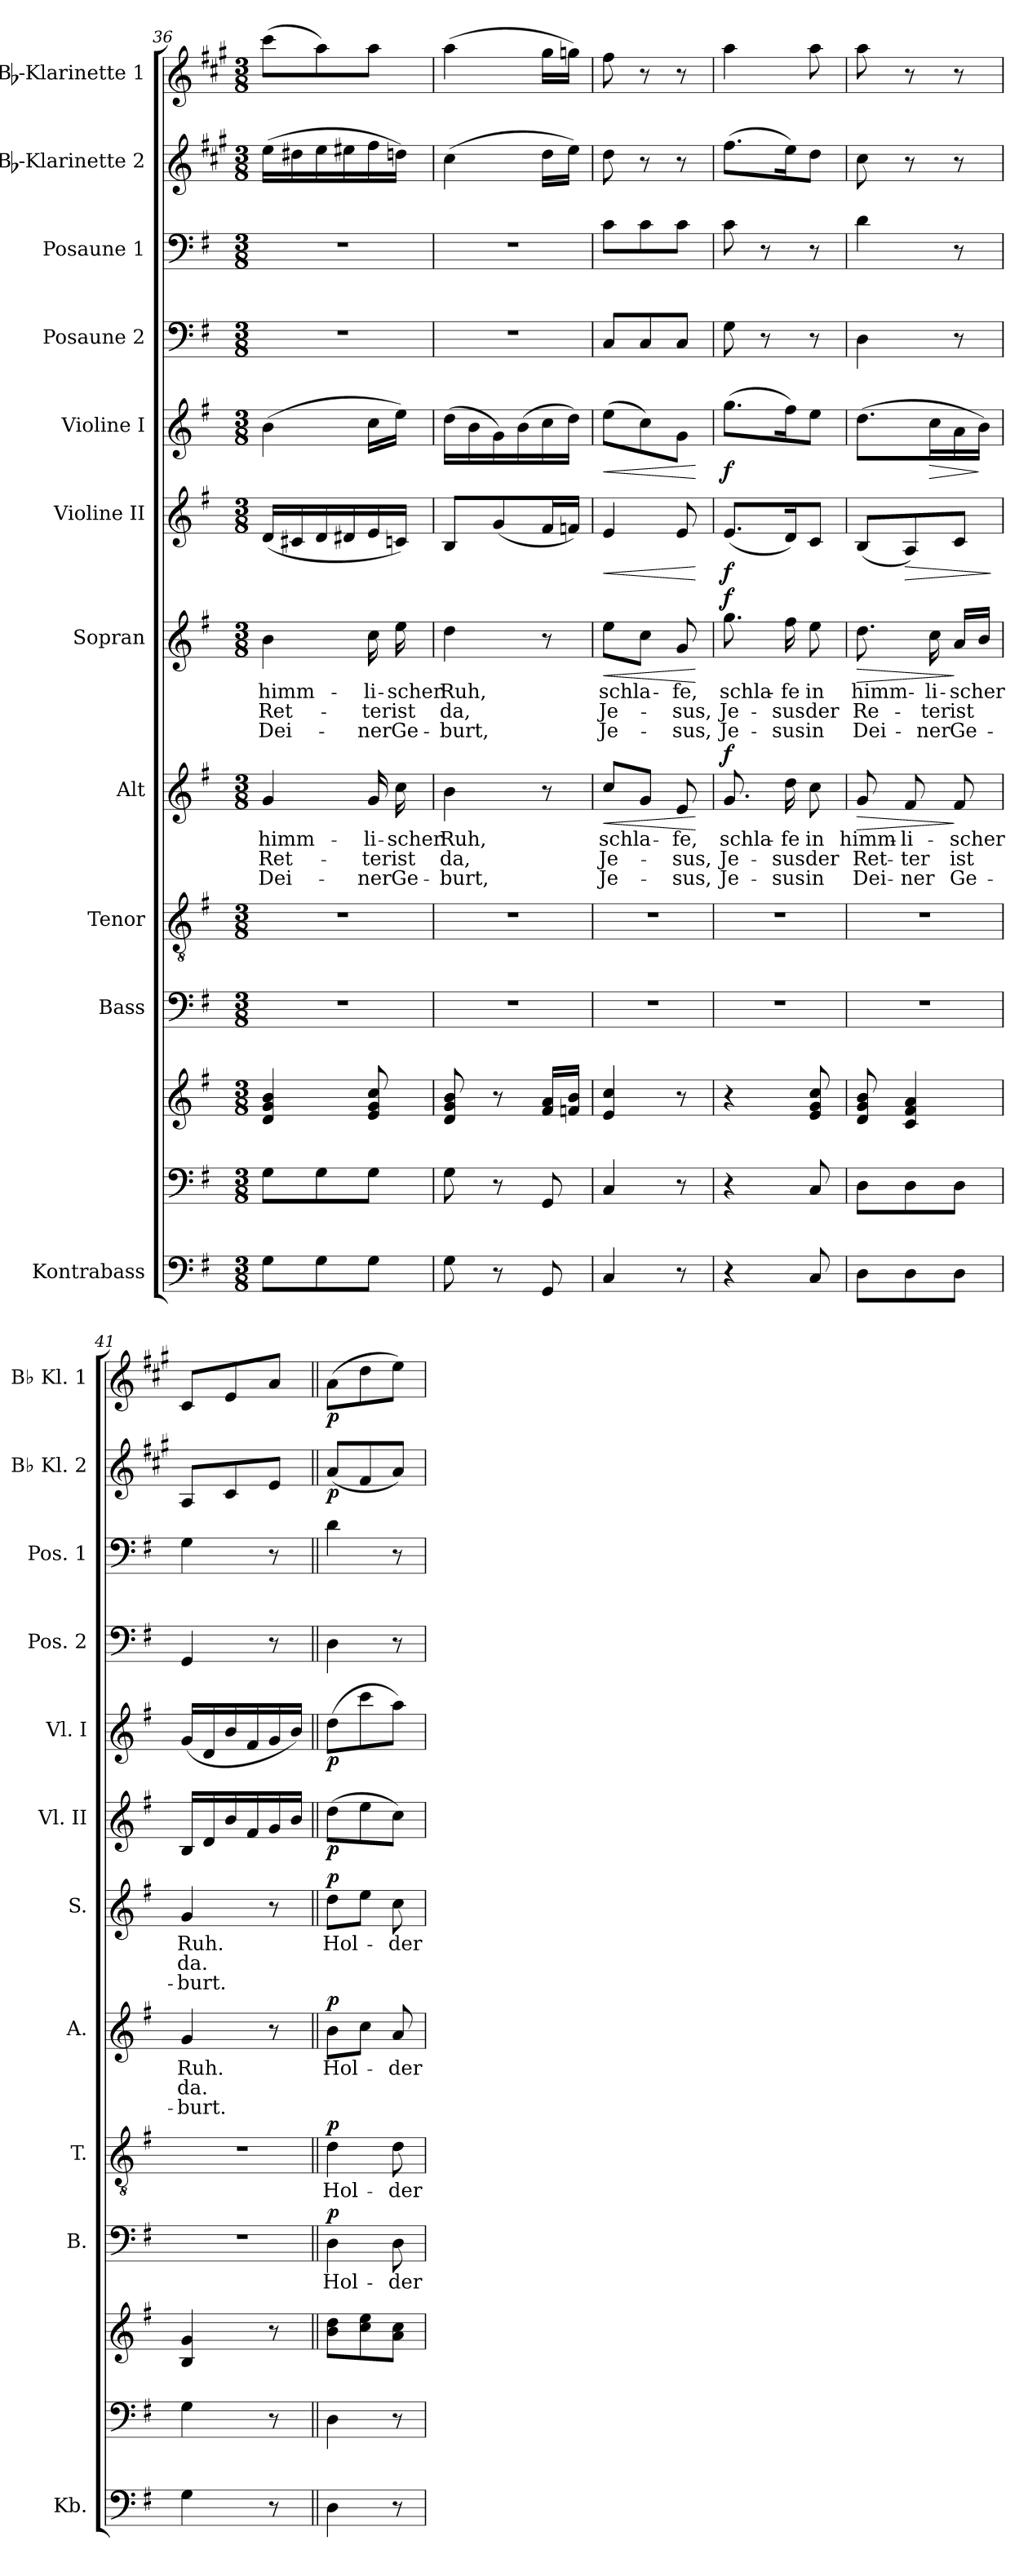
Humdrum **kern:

**kern	**kern	**kern	**kern	**text	**dynam	**kern	**text	**dynam	**kern	**text	**text	**text	**dynam	**kern	**text	**text	**text	**dynam	**kern	**dynam	**kern	**dynam	**kern	**kern	**kern	**dynam	**kern	**dynam
*part12	*part11	*part11	*part10	*part10	*part10	*part9	*part9	*part9	*part8	*part8	*part8	*part8	*part8	*part7	*part7	*part7	*part7	*part7	*part6	*part6	*part5	*part5	*part4	*part3	*part2	*part2	*part1	*part1
*staff13	*staff12	*staff11	*staff10	*staff10	*staff10	*staff9	*staff9	*staff9	*staff8	*staff8	*staff8	*staff8	*staff8	*staff7	*staff7	*staff7	*staff7	*staff7	*staff6	*staff6	*staff5	*staff5	*staff4	*staff3	*staff2	*staff2	*staff1	*staff1
*I"Kontrabass	*	*	*I"Bass	*	*	*I"Tenor	*	*	*I"Alt	*	*	*	*	*I"Sopran	*	*	*	*	*I"Violine II	*	*I"Violine I	*	*I"Posaune 2	*I"Posaune 1	*I"Bb-Klarinette 2	*	*I"Bb-Klarinette 1	*
*I'Kb.	*	*	*I'B.	*	*	*I'T.	*	*	*I'A.	*	*	*	*	*I'S.	*	*	*	*	*I'Vl. II	*	*I'Vl. I	*	*I'Pos. 2	*I'Pos. 1	*I'Bb Kl. 2	*	*I'Bb Kl. 1	*
*clefF4	*clefF4	*clefG2	*clefF4	*	*	*clefGv2	*	*	*clefG2	*	*	*	*	*clefG2	*	*	*	*	*clefG2	*	*clefG2	*	*clefF4	*clefF4	*clefG2	*	*clefG2	*
*ITrd7c12	*	*	*	*	*	*	*	*	*	*	*	*	*	*	*	*	*	*	*	*	*	*	*	*	*ITrd1c2	*	*ITrd1c2	*
*k[f#]	*k[f#]	*k[f#]	*k[f#]	*	*	*k[f#]	*	*	*k[f#]	*	*	*	*	*k[f#]	*	*	*	*	*k[f#]	*	*k[f#]	*	*k[f#]	*k[f#]	*k[f#]	*	*k[f#]	*
*G:	*G:	*G:	*G:	*	*	*G:	*	*	*G:	*	*	*	*	*G:	*	*	*	*	*G:	*	*G:	*	*G:	*G:	*G:	*	*G:	*
*M3/8	*M3/8	*M3/8	*M3/8	*	*	*M3/8	*	*	*M3/8	*	*	*	*	*M3/8	*	*	*	*	*M3/8	*	*M3/8	*	*M3/8	*M3/8	*M3/8	*	*M3/8	*
=36	=36	=36	=36	=36	=36	=36	=36	=36	=36	=36	=36	=36	=36	=36	=36	=36	=36	=36	=36	=36	=36	=36	=36	=36	=36	=36	=36	=36
!	!	!	!	!	!	!	!	!	!	!LO:LY:b	!LO:LY:b	!LO:LY:b	!	!	!LO:LY:b	!LO:LY:b	!LO:LY:b	!	!	!	!	!	!	!	!	!	!	!
8GG\L	8G\L	4d/ 4g/ 4b/	4.r	.	.	4.r	.	.	4g/	himm-	Ret-	Dei-	.	4b\	himm-	Ret-	Dei-	.	(<16d/LL	.	(>4b\	.	4.r	4.r	(>16dd\LL	.	(>8bb\L	.
.	.	.	.	.	.	.	.	.	.	.	.	.	.	.	.	.	.	.	16c#X/	.	.	.	.	.	16cc#X\	.	.	.
8GG\	8G\	.	.	.	.	.	.	.	.	.	.	.	.	.	.	.	.	.	16d/	.	.	.	.	.	16dd\	.	8gg\)	.
.	.	.	.	.	.	.	.	.	.	.	.	.	.	.	.	.	.	.	16d#X/	.	.	.	.	.	16dd#X\	.	.	.
!	!	!	!	!	!	!	!	!	!	!LO:LY:b	!LO:LY:b	!LO:LY:b	!	!	!LO:LY:b	!LO:LY:b	!LO:LY:b	!	!	!	!	!	!	!	!	!	!	!
8GG\J	8G\J	8e/ 8g/ 8cc/	.	.	.	.	.	.	16g/	-li-	-ter	-ner	.	16cc\	-li-	-ter	-ner	.	16e/	.	16cc\LL	.	.	.	16ee\	.	8gg\J	.
!	!	!	!	!	!	!	!	!	!	!LO:LY:b	!LO:LY:b	!LO:LY:b	!	!	!LO:LY:b	!LO:LY:b	!LO:LY:b	!	!	!	!	!	!	!	!	!	!	!
.	.	.	.	.	.	.	.	.	16cc\	-scher	ist	Ge-	.	16ee\	-scher	ist	Ge-	.	16cn/JJ)	.	16ee\JJ)	.	.	.	16ccn\JJ)	.	.	.
=37	=37	=37	=37	=37	=37	=37	=37	=37	=37	=37	=37	=37	=37	=37	=37	=37	=37	=37	=37	=37	=37	=37	=37	=37	=37	=37	=37	=37
!	!	!	!	!	!	!	!	!	!	!LO:LY:b	!LO:LY:b	!LO:LY:b	!	!	!LO:LY:b	!LO:LY:b	!LO:LY:b	!	!	!	!	!	!	!	!	!	!	!
8GG\	8G\	8d/ 8g/ 8b/	4.r	.	.	4.r	.	.	4b\	Ruh,	da,	-burt,	.	4dd\	Ruh,	da,	-burt,	.	8B/L	.	(>16dd\LL	.	4.r	4.r	(>4b\	.	(>4gg\	.
.	.	.	.	.	.	.	.	.	.	.	.	.	.	.	.	.	.	.	.	.	16b\	.	.	.	.	.	.	.
8r	8r	8r	.	.	.	.	.	.	.	.	.	.	.	.	.	.	.	.	(<8g/	.	16g\)	.	.	.	.	.	.	.
.	.	.	.	.	.	.	.	.	.	.	.	.	.	.	.	.	.	.	.	.	(>16b\	.	.	.	.	.	.	.
8GGG/	8GG/	16f#/ 16a/LL	.	.	.	.	.	.	8r	.	.	.	.	8r	.	.	.	.	16f#/L	.	16cc\	.	.	.	16cc\LL	.	16ff#\LL	.
.	.	16fn/ 16b/JJ	.	.	.	.	.	.	.	.	.	.	.	.	.	.	.	.	16fn/JJ)	.	16dd\JJ)	.	.	.	16dd\JJ)	.	16ffn\JJ)	.
=38	=38	=38	=38	=38	=38	=38	=38	=38	=38	=38	=38	=38	=38	=38	=38	=38	=38	=38	=38	=38	=38	=38	=38	=38	=38	=38	=38	=38
!	!	!	!	!	!	!	!	!	!	!LO:LY:b	!LO:LY:b	!LO:LY:b	!LO:HP:b	!	!LO:LY:b	!LO:LY:b	!LO:LY:b	!LO:HP:b	!	!LO:HP:b	!	!LO:HP:b	!	!	!	!	!	!
4CC/	4C/	4e/ 4cc/	4.r	.	.	4.r	.	.	8cc/L	schla-	Je-	Je-	<	8ee\L	schla-	Je-	Je-	<	4e/	<	(>8ee\L	<	8C/L	8c\L	8cc\	.	8ee\	.
.	.	.	.	.	.	.	.	.	8g/J	.	.	.	.	8cc\J	.	.	.	.	.	.	8cc\)	.	8C/	8c\	8r	.	8r	.
!	!	!	!	!	!	!	!	!	!	!LO:LY:b	!LO:LY:b	!LO:LY:b	!	!	!LO:LY:b	!LO:LY:b	!LO:LY:b	!	!	!	!	!	!	!	!	!	!	!
8r	8r	8r	.	.	.	.	.	.	8e/	-fe,	-sus,	-sus,	.	8g/	-fe,	-sus,	-sus,	.	8e/	.	8g\J	.	8C/J	8c\J	8r	.	8r	.
.	.	.	.	.	.	.	.	.	.	.	.	.	[	.	.	.	.	[	.	[	.	[	.	.	.	.	.	.
=39	=39	=39	=39	=39	=39	=39	=39	=39	=39	=39	=39	=39	=39	=39	=39	=39	=39	=39	=39	=39	=39	=39	=39	=39	=39	=39	=39	=39
!	!	!	!	!	!	!	!	!	!	!LO:LY:b	!LO:LY:b	!LO:LY:b	!LO:DY:a	!	!LO:LY:b	!LO:LY:b	!LO:LY:b	!LO:DY:a	!	!LO:DY:b	!	!LO:DY:b	!	!	!	!	!	!
4r	4r	4r	4.r	.	.	4.r	.	.	8.g/	schla-	Je-	Je-	f	8.gg\	schla-	Je-	Je-	f	(<8.e/L	f	(>8.gg\L	f	8G\	8c\	(>8.ee\L	.	4gg\	.
.	.	.	.	.	.	.	.	.	.	.	.	.	.	.	.	.	.	.	.	.	.	.	8r	8r	.	.	.	.
!	!	!	!	!	!	!	!	!	!	!LO:LY:b	!LO:LY:b	!LO:LY:b	!	!	!LO:LY:b	!LO:LY:b	!LO:LY:b	!	!	!	!	!	!	!	!	!	!	!
.	.	.	.	.	.	.	.	.	16dd\	-fe	-sus	-sus	.	16ff#\	-fe	-sus	-sus	.	16d/k)	.	16ff#\k)	.	.	.	16dd\k)	.	.	.
!	!	!	!	!	!	!	!	!	!	!LO:LY:b	!LO:LY:b	!LO:LY:b	!	!	!LO:LY:b	!LO:LY:b	!LO:LY:b	!	!	!	!	!	!	!	!	!	!	!
8CC/	8C/	8e/ 8g/ 8cc/	.	.	.	.	.	.	8cc\	in	der	in	.	8ee\	in	der	in	.	8c/J	.	8ee\J	.	8r	8r	8cc\J	.	8gg\	.
=40	=40	=40	=40	=40	=40	=40	=40	=40	=40	=40	=40	=40	=40	=40	=40	=40	=40	=40	=40	=40	=40	=40	=40	=40	=40	=40	=40	=40
!	!	!	!	!	!	!	!	!	!	!LO:LY:b	!LO:LY:b	!LO:LY:b	!LO:HP:b	!	!LO:LY:b	!LO:LY:b	!LO:LY:b	!LO:HP:b	!	!	!	!	!	!	!	!	!	!
8DD\L	8D\L	8d/ 8g/ 8b/	4.r	.	.	4.r	.	.	8g/	himm-	Ret-	Dei-	>	8.dd\	himm-	Re-	Dei-	>	(<8B/L	.	(>8.dd\L	.	4D\	4d\	8b\	.	8gg\	.
!	!	!	!	!	!	!	!	!	!	!LO:LY:b	!LO:LY:b	!LO:LY:b	!	!	!	!	!	!	!	!LO:HP:b	!	!	!	!	!	!	!	!
8DD\	8D\	4c/ 4f#/ 4a/	.	.	.	.	.	.	8f#/	-li-	-ter	-ner	.	.	.	.	.	.	8A/)	>	.	.	.	.	8r	.	8r	.
!	!	!	!	!	!	!	!	!	!	!	!	!	!	!	!LO:LY:b	!LO:LY:b	!LO:LY:b	!	!	!	!	!LO:HP:b	!	!	!	!	!	!
.	.	.	.	.	.	.	.	.	.	.	.	.	.	16cc\	-li-	-ter	-ner	.	.	.	16cc\L	>	.	.	.	.	.	.
!	!	!	!	!	!	!	!	!	!	!LO:LY:b	!LO:LY:b	!LO:LY:b	!	!	!LO:LY:b	!LO:LY:b	!LO:LY:b	!	!	!	!	!	!	!	!	!	!	!
8DD\J	8D\J	.	.	.	.	.	.	.	8f#/	-scher	ist	Ge-	]	16a/LL	-scher	ist	Ge-	]	8c/J	.	16a\	.	8r	8r	8r	.	8r	.
.	.	.	.	.	.	.	.	.	.	.	.	.	.	16b/JJ	.	.	.	.	.	.	16b\JJ)	]	.	.	.	.	.	.
.	.	.	.	.	.	.	.	.	.	.	.	.	.	.	.	.	.	.	.	]	.	.	.	.	.	.	.	.
!!LO:PB:g=z
=41	=41	=41	=41	=41	=41	=41	=41	=41	=41	=41	=41	=41	=41	=41	=41	=41	=41	=41	=41	=41	=41	=41	=41	=41	=41	=41	=41	=41
!	!	!	!	!	!	!	!	!	!	!LO:LY:b	!LO:LY:b	!LO:LY:b	!	!	!LO:LY:b	!LO:LY:b	!LO:LY:b	!	!	!	!	!	!	!	!	!	!	!
4GG\	4G\	4B/ 4g/	4.r	.	.	4.r	.	.	4g/	Ruh.	da.	-burt.	.	4g/	Ruh.	da.	-burt.	.	16B/LL	.	(<16g/LL	.	4GG/	4G\	8G/L	.	8B/L	.
.	.	.	.	.	.	.	.	.	.	.	.	.	.	.	.	.	.	.	16d/	.	16d/	.	.	.	.	.	.	.
.	.	.	.	.	.	.	.	.	.	.	.	.	.	.	.	.	.	.	16b/	.	16b/	.	.	.	8B/	.	8d/	.
.	.	.	.	.	.	.	.	.	.	.	.	.	.	.	.	.	.	.	16f#/	.	16f#/	.	.	.	.	.	.	.
8r	8r	8r	.	.	.	.	.	.	8r	.	.	.	.	8r	.	.	.	.	16g/	.	16g/	.	8r	8r	8d/J	.	8g/J	.
.	.	.	.	.	.	.	.	.	.	.	.	.	.	.	.	.	.	.	16b/JJ	.	16b/JJ)	.	.	.	.	.	.	.
=42||	=42||	=42||	=42||	=42||	=42||	=42||	=42||	=42||	=42||	=42||	=42||	=42||	=42||	=42||	=42||	=42||	=42||	=42||	=42||	=42||	=42||	=42||	=42||	=42||	=42||	=42||	=42||	=42||
!	!	!	!	!LO:LY:b	!LO:DY:a	!	!LO:LY:b	!LO:DY:a	!	!LO:LY:b	!	!	!LO:DY:a	!	!LO:LY:b	!	!	!LO:DY:a	!	!LO:DY:b	!	!LO:DY:b	!	!	!	!LO:DY:b	!	!LO:DY:b
4DD\	4D\	8b\ 8dd\L	4D\	Hol-	p	4d\	Hol-	p	8b\L	Hol-	.	.	p	8dd\L	Hol-	.	.	p	(>8dd\L	p	(>8dd\L	p	4D\	4d\	(<8g/L	p	(>8g\L	p
.	.	8cc\ 8ee\	.	.	.	.	.	.	8cc\J	.	.	.	.	8ee\J	.	.	.	.	8ee\	.	8ccc\	.	.	.	8e/	.	8cc\	.
!	!	!	!	!LO:LY:b	!	!	!LO:LY:b	!	!	!LO:LY:b	!	!	!	!	!LO:LY:b	!	!	!	!	!	!	!	!	!	!	!	!	!
8r	8r	8a\ 8cc\J	8D\	-der	.	8d\	-der	.	8a/	-der	.	.	.	8cc\	-der	.	.	.	8cc\J)	.	8aa\J)	.	8r	8r	8g/J)	.	8dd\J)	.
=	=	=	=	=	=	=	=	=	=	=	=	=	=	=	=	=	=	=	=	=	=	=	=	=	=	=	=	=
*-	*-	*-	*-	*-	*-	*-	*-	*-	*-	*-	*-	*-	*-	*-	*-	*-	*-	*-	*-	*-	*-	*-	*-	*-	*-	*-	*-	*-
